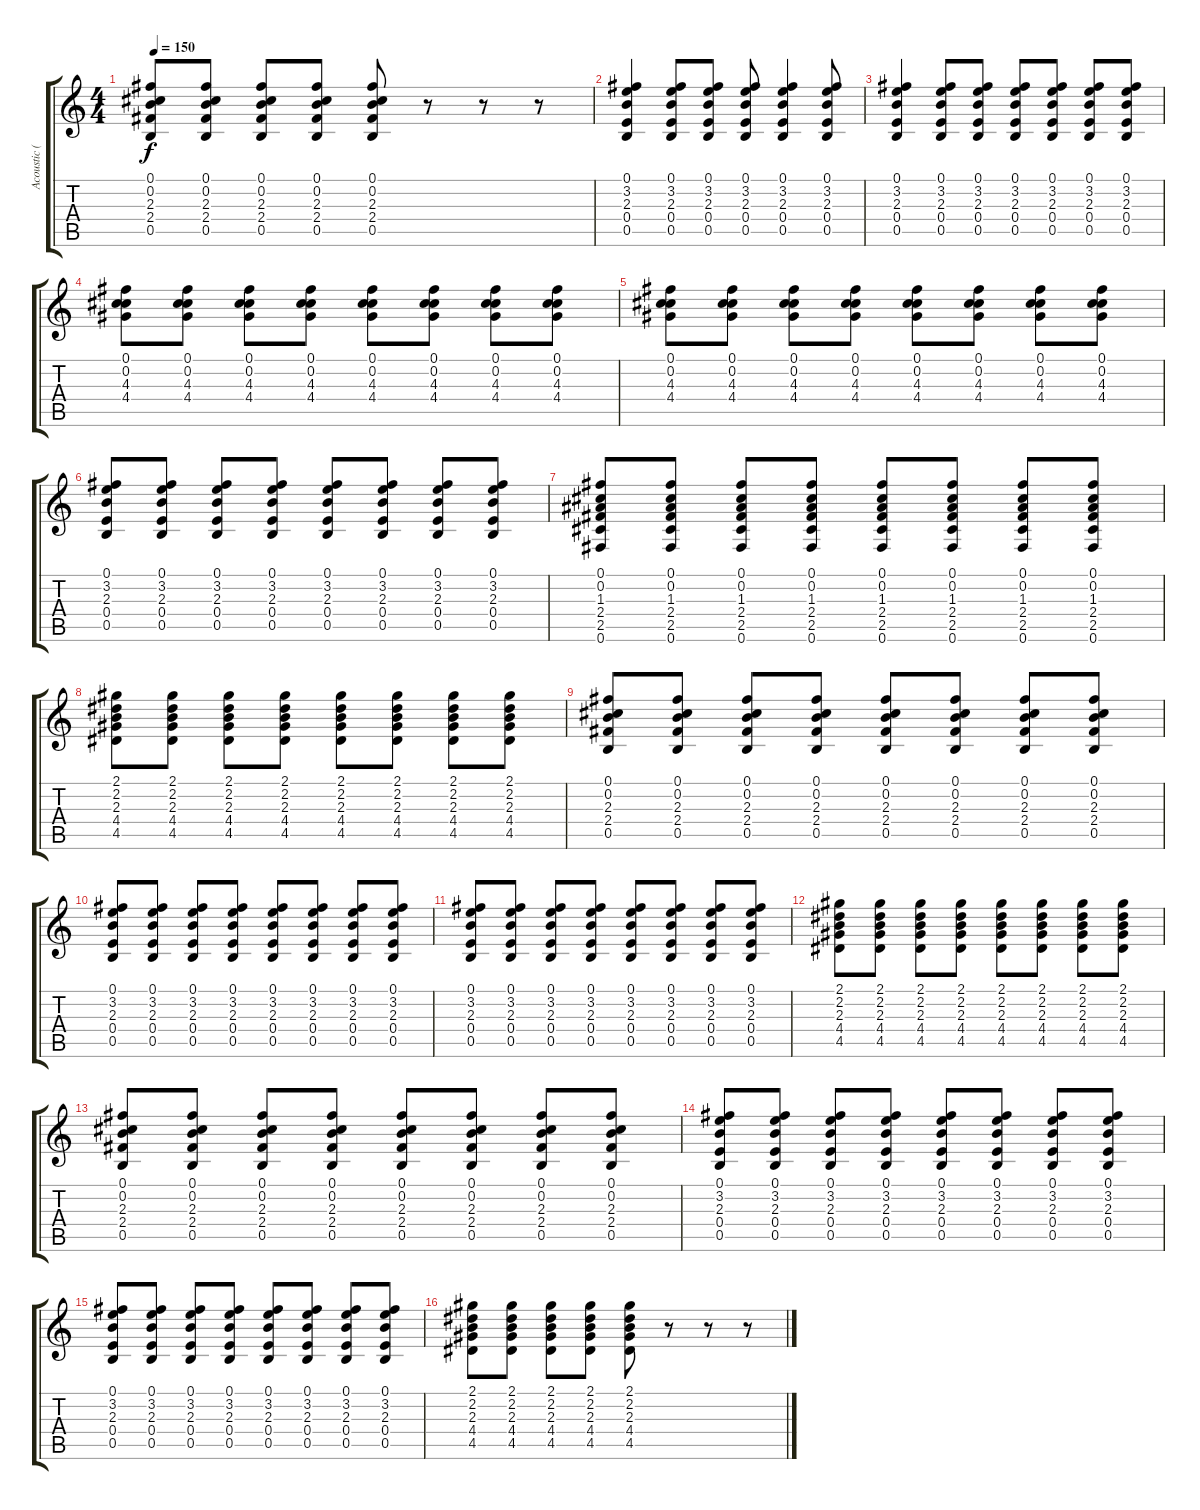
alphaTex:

\track ("Acoustic (Tuned Up)" "Acoustic (") {instrument acousticguitarsteel}
\staff {score tabs}
\tuning (Gb4 Db4 A3 E3 B2 Gb2) {hide}
\ts (4 4)
\tempo 150
\clef g2
\ks c
(0.1 0.2 2.3 2.4 0.5).8{dy f} (0.1 0.2 2.3 2.4 0.5).8 (0.1 0.2 2.3 2.4 0.5).8 (0.1 0.2 2.3 2.4 0.5).8 (0.1 0.2 2.3 2.4 0.5).8 r.8 r.8 r.8 |
(0.1 3.2 2.3 0.4 0.5).4 (0.1 3.2 2.3 0.4 0.5).8 (0.1 3.2 2.3 0.4 0.5).8 (0.1 3.2 2.3 0.4 0.5).8 (0.1 3.2 2.3 0.4 0.5).4 (0.1 3.2 2.3 0.4 0.5).8 |
(0.1 3.2 2.3 0.4 0.5).4 (0.1 3.2 2.3 0.4 0.5).8 (0.1 3.2 2.3 0.4 0.5).8 (0.1 3.2 2.3 0.4 0.5).8 (0.1 3.2 2.3 0.4 0.5).8 (0.1 3.2 2.3 0.4 0.5).8 (0.1 3.2 2.3 0.4 0.5).8 |
(0.1 0.2 4.3 4.4).8 (0.1 0.2 4.3 4.4).8 (0.1 0.2 4.3 4.4).8 (0.1 0.2 4.3 4.4).8 (0.1 0.2 4.3 4.4).8 (0.1 0.2 4.3 4.4).8 (0.1 0.2 4.3 4.4).8 (0.1 0.2 4.3 4.4).8 |
(0.1 0.2 4.3 4.4).8 (0.1 0.2 4.3 4.4).8 (0.1 0.2 4.3 4.4).8 (0.1 0.2 4.3 4.4).8 (0.1 0.2 4.3 4.4).8 (0.1 0.2 4.3 4.4).8 (0.1 0.2 4.3 4.4).8 (0.1 0.2 4.3 4.4).8 |
(0.1 3.2 2.3 0.4 0.5).8 (0.1 3.2 2.3 0.4 0.5).8 (0.1 3.2 2.3 0.4 0.5).8 (0.1 3.2 2.3 0.4 0.5).8 (0.1 3.2 2.3 0.4 0.5).8 (0.1 3.2 2.3 0.4 0.5).8 (0.1 3.2 2.3 0.4 0.5).8 (0.1 3.2 2.3 0.4 0.5).8 |
(0.1 0.2 1.3 2.4 2.5 0.6).8 (0.1 0.2 1.3 2.4 2.5 0.6).8 (0.1 0.2 1.3 2.4 2.5 0.6).8 (0.1 0.2 1.3 2.4 2.5 0.6).8 (0.1 0.2 1.3 2.4 2.5 0.6).8 (0.1 0.2 1.3 2.4 2.5 0.6).8 (0.1 0.2 1.3 2.4 2.5 0.6).8 (0.1 0.2 1.3 2.4 2.5 0.6).8 |
(2.1 2.2 2.3 4.4 4.5).8 (2.1 2.2 2.3 4.4 4.5).8 (2.1 2.2 2.3 4.4 4.5).8 (2.1 2.2 2.3 4.4 4.5).8 (2.1 2.2 2.3 4.4 4.5).8 (2.1 2.2 2.3 4.4 4.5).8 (2.1 2.2 2.3 4.4 4.5).8 (2.1 2.2 2.3 4.4 4.5).8 |
(0.1 0.2 2.3 2.4 0.5).8 (0.1 0.2 2.3 2.4 0.5).8 (0.1 0.2 2.3 2.4 0.5).8 (0.1 0.2 2.3 2.4 0.5).8 (0.1 0.2 2.3 2.4 0.5).8 (0.1 0.2 2.3 2.4 0.5).8 (0.1 0.2 2.3 2.4 0.5).8 (0.1 0.2 2.3 2.4 0.5).8 |
(0.1 3.2 2.3 0.4 0.5).8 (0.1 3.2 2.3 0.4 0.5).8 (0.1 3.2 2.3 0.4 0.5).8 (0.1 3.2 2.3 0.4 0.5).8 (0.1 3.2 2.3 0.4 0.5).8 (0.1 3.2 2.3 0.4 0.5).8 (0.1 3.2 2.3 0.4 0.5).8 (0.1 3.2 2.3 0.4 0.5).8 |
(0.1 3.2 2.3 0.4 0.5).8 (0.1 3.2 2.3 0.4 0.5).8 (0.1 3.2 2.3 0.4 0.5).8 (0.1 3.2 2.3 0.4 0.5).8 (0.1 3.2 2.3 0.4 0.5).8 (0.1 3.2 2.3 0.4 0.5).8 (0.1 3.2 2.3 0.4 0.5).8 (0.1 3.2 2.3 0.4 0.5).8 |
(2.1 2.2 2.3 4.4 4.5).8 (2.1 2.2 2.3 4.4 4.5).8 (2.1 2.2 2.3 4.4 4.5).8 (2.1 2.2 2.3 4.4 4.5).8 (2.1 2.2 2.3 4.4 4.5).8 (2.1 2.2 2.3 4.4 4.5).8 (2.1 2.2 2.3 4.4 4.5).8 (2.1 2.2 2.3 4.4 4.5).8 |
(0.1 0.2 2.3 2.4 0.5).8 (0.1 0.2 2.3 2.4 0.5).8 (0.1 0.2 2.3 2.4 0.5).8 (0.1 0.2 2.3 2.4 0.5).8 (0.1 0.2 2.3 2.4 0.5).8 (0.1 0.2 2.3 2.4 0.5).8 (0.1 0.2 2.3 2.4 0.5).8 (0.1 0.2 2.3 2.4 0.5).8 |
(0.1 3.2 2.3 0.4 0.5).8 (0.1 3.2 2.3 0.4 0.5).8 (0.1 3.2 2.3 0.4 0.5).8 (0.1 3.2 2.3 0.4 0.5).8 (0.1 3.2 2.3 0.4 0.5).8 (0.1 3.2 2.3 0.4 0.5).8 (0.1 3.2 2.3 0.4 0.5).8 (0.1 3.2 2.3 0.4 0.5).8 |
(0.1 3.2 2.3 0.4 0.5).8 (0.1 3.2 2.3 0.4 0.5).8 (0.1 3.2 2.3 0.4 0.5).8 (0.1 3.2 2.3 0.4 0.5).8 (0.1 3.2 2.3 0.4 0.5).8 (0.1 3.2 2.3 0.4 0.5).8 (0.1 3.2 2.3 0.4 0.5).8 (0.1 3.2 2.3 0.4 0.5).8 |
(2.1 2.2 2.3 4.4 4.5).8 (2.1 2.2 2.3 4.4 4.5).8 (2.1 2.2 2.3 4.4 4.5).8 (2.1 2.2 2.3 4.4 4.5).8 (2.1 2.2 2.3 4.4 4.5).8 r.8 r.8 r.8
